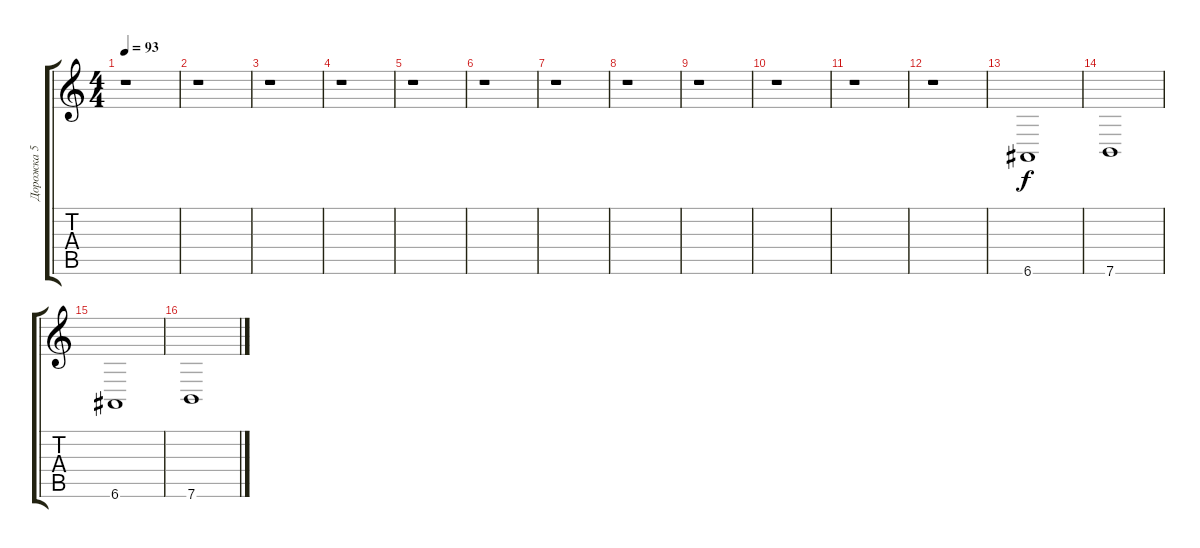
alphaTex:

\track ("Дорожка 5" "Дорожка 5") {instrument lead8bassandlead}
\staff {score tabs}
\tuning (E4 B3 G3 D3 A2 E2) {hide}
\ts (4 4)
\tempo 93
\clef g2
\ks c
r.1{dy f} |
r.1 |
r.1 |
r.1 |
r.1 |
r.1 |
r.1 |
r.1 |
r.1 |
r.1 |
r.1 |
r.1 |
6.6.1 |
7.6.1 |
6.6.1 |
7.6.1
